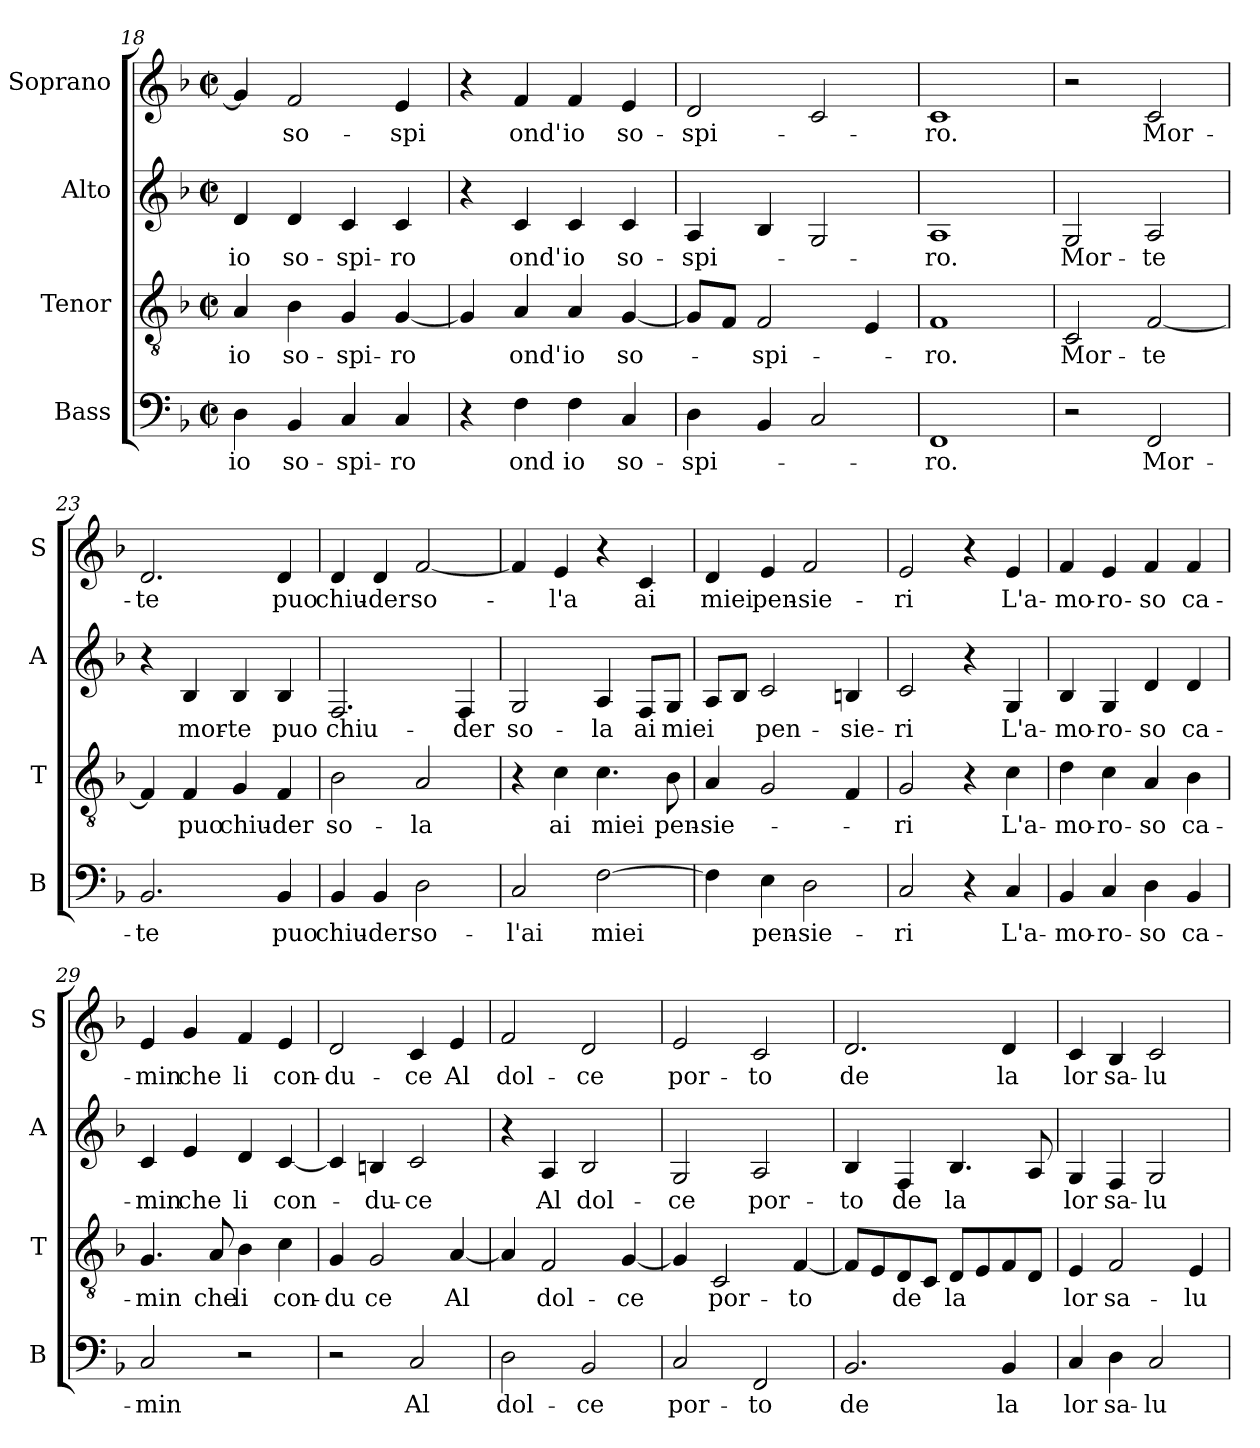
**kern	**text	**kern	**text	**kern	**text	**kern	**text
*part4	*part4	*part3	*part3	*part2	*part2	*part1	*part1
*staff4	*staff4	*staff3	*staff3	*staff2	*staff2	*staff1	*staff1
*I"Bass	*	*I"Tenor	*	*I"Alto	*	*I"Soprano	*
*I'B	*	*I'T	*	*I'A	*	*I'S	*
*clefF4	*	*clefGv2	*	*clefG2	*	*clefG2	*
*k[b-]	*	*k[b-]	*	*k[b-]	*	*k[b-]	*
*F:	*	*F:	*	*F:	*	*F:	*
*M2/2	*	*M2/2	*	*M2/2	*	*M2/2	*
*met(c|)	*	*met(c|)	*	*met(c|)	*	*met(c|)	*
=18	=18	=18	=18	=18	=18	=18	=18
4D\	io	4A/	io	4d/	io	4g/]	.
4BB-/	so-	4B-\	so-	4d/	so-	2f/	so-
4C/	-spi-	4G/	-spi-	4c/	-spi-	.	.
4C/	-ro	[4G/	-ro	4c/	-ro	4e/	-spi
=19	=19	=19	=19	=19	=19	=19	=19
4r	.	4G/]	.	4r	.	4r	.
4F\	ond	4A/	ond'	4c/	ond'	4f/	ond'
4F\	io	4A/	io	4c/	io	4f/	io
4C/	so-	[4G/	so-	4c/	so-	4e/	so-
!!LO:PB:g=z
=20	=20	=20	=20	=20	=20	=20	=20
4D\	-spi-	8G/L]	.	4A/	-spi-	2d/	-spi-
.	.	8F/J	.	.	.	.	.
4BB-/	.	2F/	-spi-	4B-/	.	.	.
2C/	.	.	.	2G/	.	2c/	.
.	.	4E/	.	.	.	.	.
=21	=21	=21	=21	=21	=21	=21	=21
1FF	-ro.	1F	-ro.	1A	-ro.	1c	-ro.
=22	=22	=22	=22	=22	=22	=22	=22
2r	.	2C/	Mor-	2G/	Mor-	2r	.
2FF/	Mor-	[2F/	-te	2A/	-te	2c/	Mor-
=23	=23	=23	=23	=23	=23	=23	=23
2.BB-/	-te	4F/]	.	4r	.	2.d/	-te
.	.	4F/	puo	4B-/	mor-	.	.
.	.	4G/	chiu-	4B-/	-te	.	.
4BB-/	puo	4F/	-der	4B-/	puo	4d/	puo
=24	=24	=24	=24	=24	=24	=24	=24
4BB-/	chiu-	2B-\	so-	2.F/	chiu-	4d/	chiu-
4BB-/	-der	.	.	.	.	4d/	-der
2D\	so-	2A/	-la	.	.	[2f/	so-
.	.	.	.	4F/	-der	.	.
=25	=25	=25	=25	=25	=25	=25	=25
2C/	-l'ai	4r	.	2G/	so-	4f/]	.
.	.	4c\	ai	.	.	4e/	-l'a
[2F\	miei	4.c\	miei	4A/	-la	4r	.
.	.	.	.	8F/L	ai	4c/	ai
.	.	8B-\	pen-	8G/J	miei	.	.
=26	=26	=26	=26	=26	=26	=26	=26
4F\]	.	4A/	-sie-	8A/L	.	4d/	miei
.	.	.	.	8B-/J	.	.	.
4E\	pen-	2G/	.	2c/	pen-	4e/	pen-
2D\	-sie-	.	.	.	.	2f/	-sie-
.	.	4F/	.	4Bn/	-sie-	.	.
!!LO:LB:g=z
=27	=27	=27	=27	=27	=27	=27	=27
2C/	-ri	2G/	-ri	2c/	-ri	2e/	-ri
4r	.	4r	.	4r	.	4r	.
4C/	L'a-	4c\	L'a-	4G/	L'a-	4e/	L'a-
=28	=28	=28	=28	=28	=28	=28	=28
4BB-/	-mo-	4d\	-mo-	4B-/	-mo-	4f/	-mo-
4C/	-ro-	4c\	-ro-	4G/	-ro-	4e/	-ro-
4D\	-so	4A/	-so	4d/	-so	4f/	-so
4BB-/	ca-	4B-\	ca-	4d/	ca-	4f/	ca-
=29	=29	=29	=29	=29	=29	=29	=29
2C/	-min	4.G/	-min	4c/	-min	4e/	-min
.	.	.	.	4e/	che	4g/	che
.	.	8A/	che	.	.	.	.
2r	.	4B-\	li	4d/	li	4f/	li
.	.	4c\	con-	[4c/	con-	4e/	con-
=30	=30	=30	=30	=30	=30	=30	=30
2r	.	4G/	-du	4c/]	.	2d/	-du-
.	.	2G/	ce	4Bn/	-du-	.	.
2C/	Al	.	.	2c/	-ce	4c/	-ce
.	.	[4A/	Al	.	.	4e/	Al
=31	=31	=31	=31	=31	=31	=31	=31
2D\	dol-	4A/]	.	4r	.	2f/	dol-
.	.	2F/	dol-	4A/	Al	.	.
2BB-/	-ce	.	.	2B-/	dol-	2d/	-ce
.	.	[4G/	-ce	.	.	.	.
=32	=32	=32	=32	=32	=32	=32	=32
2C/	por-	4G/]	.	2G/	-ce	2e/	por-
.	.	2C/	por-	.	.	.	.
2FF/	-to	.	.	2A/	por-	2c/	-to
.	.	[4F/	-to	.	.	.	.
!!LO:LB:g=z
=33	=33	=33	=33	=33	=33	=33	=33
2.BB-/	de	8F/L]	.	4B-/	-to	2.d/	de
.	.	8E/	.	.	.	.	.
.	.	8D/	de	4F/	de	.	.
.	.	8C/J	.	.	.	.	.
.	.	8D/L	la	4.B-/	la	.	.
.	.	8E/	.	.	.	.	.
4BB-/	la	8F/	.	.	.	4d/	la
.	.	8D/J	.	8A/	.	.	.
=34	=34	=34	=34	=34	=34	=34	=34
4C/	lor	4E/	lor	4G/	lor	4c/	lor
4D\	sa-	2F/	sa-	4F/	sa-	4B-/	sa-
2C/	-lu-	.	.	2G/	-lu-	2c/	-lu-
.	.	4E/	-lu-	.	.	.	.
=	=	=	=	=	=	=	=
*-	*-	*-	*-	*-	*-	*-	*-
